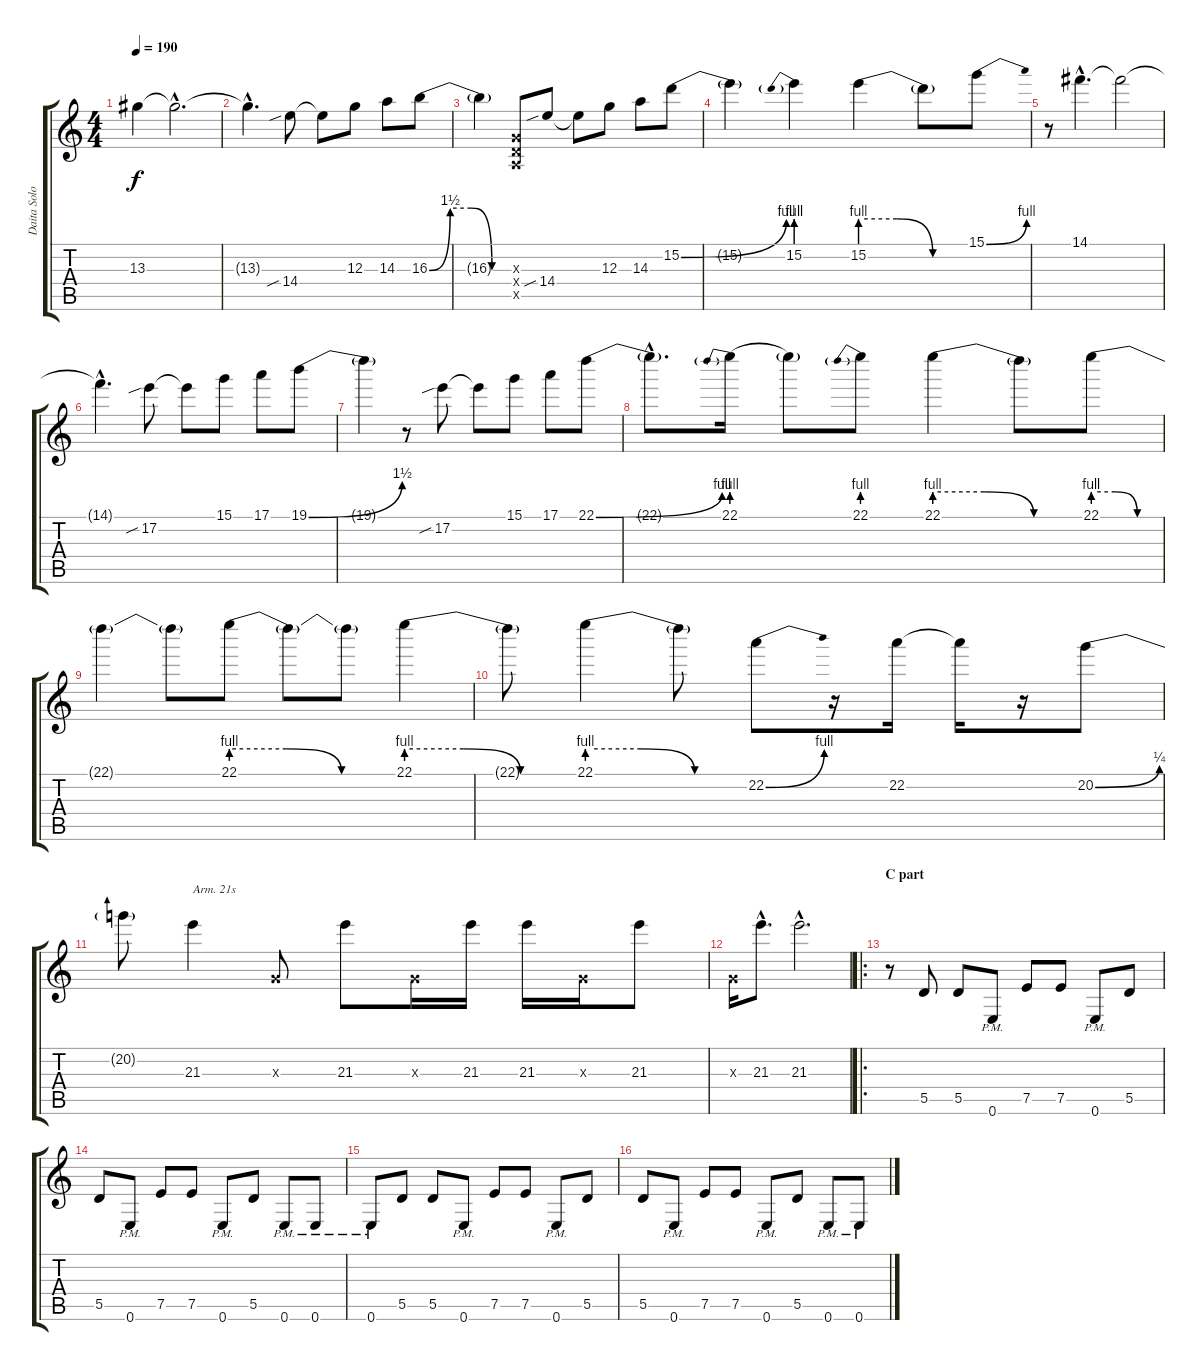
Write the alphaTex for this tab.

\track ("Daita Solo" "Daita Solo") {instrument distortionguitar}
\staff {score tabs}
\tuning (E4 B3 G3 D3 A2 E2) {hide}
\ts (4 4)
\tempo 190
\clef g2
\ks c
13.3{t}.4{dy f} 13.3{hac t}.2{d} |
13.3{hac t}.4{d} 14.4{sib}.8 14.4{t}.8 12.3.8 14.3.8 16.3{be (custom 0 0 15 6 30 6 45 0 60 0)}.8 |
16.3{t}.4 (0.3{x} 0.4{x} 0.5{x}).8 14.4{sib}.8 14.4{t}.8 12.3.8 14.3.8 15.2{be (bend 0 0 60 4)}.8 |
15.2{t}.4 15.2{be (prebend 0 4 60 4)}.4 15.2{be (custom 0 4 20 4 40 0 60 0)}.4 15.2{t}.8 15.1{be (bend 0 0 60 4)}.8 |
r.8 14.1{hac}.4{d} 14.1{t}.2 |
14.1{hac t}.4{d} 17.2{sib}.8 17.2{t}.8 15.1.8 17.1.8 19.1{be (bend 0 0 60 6)}.8 |
19.1{t}.4 r.8 17.2{sib}.8 17.2{t}.8 15.1.8 17.1.8 22.1{be (bend 0 0 60 4)}.8 |
22.1{hac t}.8{d} 22.1{be (prebend 0 4 60 4)}.16 22.1{t}.8 22.1{be (prebend 0 4 60 4)}.8 22.1{be (custom 0 4 20 4 40 0 60 0)}.4 22.1{t}.8 22.1{be (custom 0 4 20 4 40 0 60 0)}.8 |
22.1{t}.4 22.1{t}.8 22.1{be (custom 0 4 20 4 40 0 60 0)}.8 22.1{t}.8 22.1{t}.8 22.1{be (custom 0 4 20 4 40 0 60 0)}.4 |
22.1{t}.8 22.1{be (custom 0 4 20 4 40 0 60 0)}.4 22.1{t}.8 22.2{be (bend 0 0 60 4)}.8 r.16 22.2.16 22.2{t}.16 r.16 20.2{be (bend 0 0 60 1)}.8 |
20.2{t}.8 21.3.4{txt "Arm. 21s"} 0.3{x}.8 21.3.8 0.3{x}.16 21.3.16 21.3.16 0.3{x}.16 21.3.8 |
0.3{x}.16 21.3{hac}.8{d} 21.3{hac}.2{d} |
\ro
\section ("" "C part")
r.8 5.5.8 5.5.8 0.6{pm}.8 7.5.8 7.5.8 0.6{pm}.8 5.5.8 |
5.5.8 0.6{pm}.8 7.5.8 7.5.8 0.6{pm}.8 5.5.8 0.6{pm}.8 0.6{pm}.8 |
0.6{pm}.8 5.5.8 5.5.8 0.6{pm}.8 7.5.8 7.5.8 0.6{pm}.8 5.5.8 |
5.5.8 0.6{pm}.8 7.5.8 7.5.8 0.6{pm}.8 5.5.8 0.6{pm}.8 0.6{pm}.8
